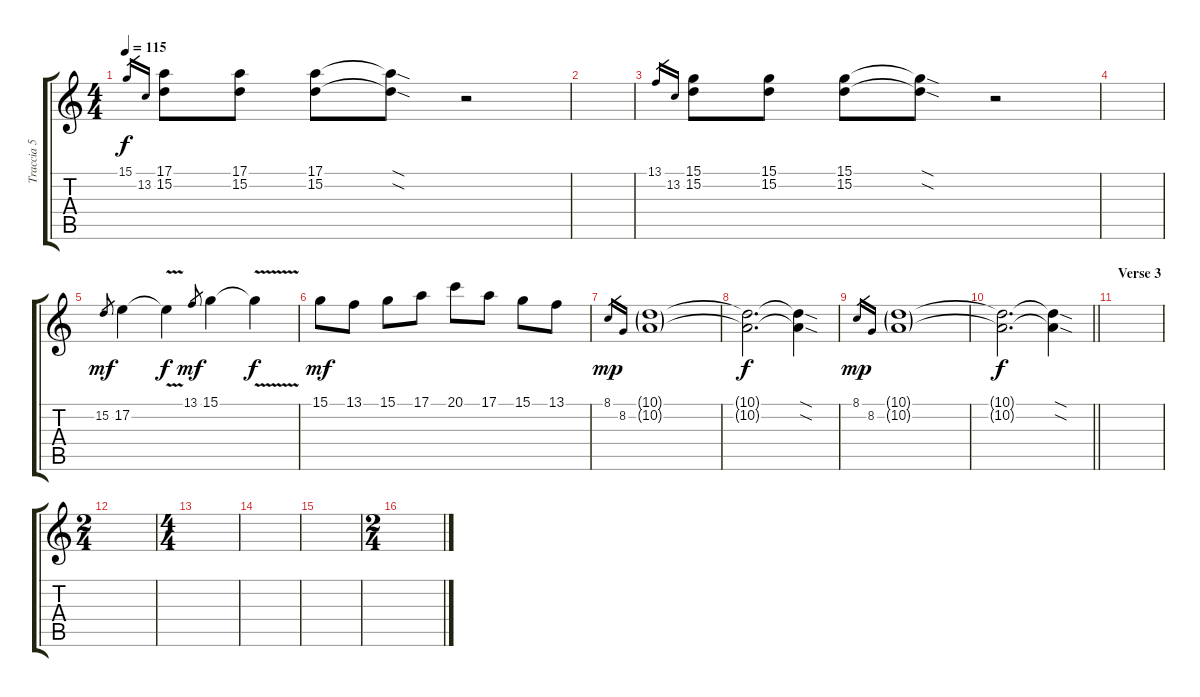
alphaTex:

\track ("Traccia 5" "Traccia 5") {instrument rockorgan}
\staff {score tabs}
\tuning (E4 B3 G3 D3 A2 E2) {hide}
\ts (4 4)
\tempo 115
\clef g2
\ks c
15.1.16{gr dy f} 13.2.16{gr} (17.1 15.2).8 (17.1 15.2).8 (17.1 15.2).8 (17.1{sod t} 15.2{sod t}).8 r.2 |
|
13.1.16{gr} 13.2.16{gr} (15.1 15.2).8 (15.1 15.2).8 (15.1 15.2).8 (15.1{sod t} 15.2{sod t}).8 r.2 |
|
15.2.8{gr dy mf} 17.2.4 17.2{v t}.4{dy f} 13.1.8{gr dy mf} 15.1.4 15.1{v t}.4{dy f} |
15.1.8{dy mf} 13.1.8 15.1.8 17.1.8 20.1.8 17.1.8 15.1.8 13.1.8 |
8.1.16{gr dy mp} 8.2.16{gr} (10.1{g} 10.2{g}).1 |
(10.1{t} 10.2{t}).2{d dy f} (10.1{sod t} 10.2{sod t}).4 |
8.1.16{gr dy mp} 8.2.16{gr} (10.1{g} 10.2{g}).1 |
\barLineRight lightlight
(10.1{t} 10.2{t}).2{d dy f} (10.1{sod t} 10.2{sod t}).4 |
\section ("" "Verse 3")
|
\ts (2 4)
|
\ts (4 4)
|
|
|
\ts (2 4)
